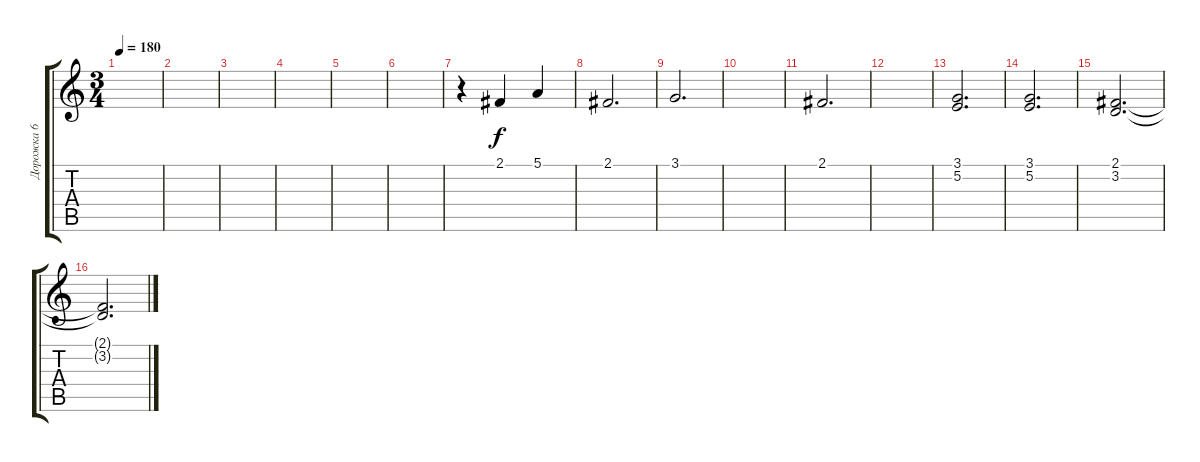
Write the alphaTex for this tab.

\track ("Дорожка 6" "Дорожка 6") {instrument vibraphone}
\staff {score tabs}
\tuning (E4 B3 G3 D3 A2 E2) {hide}
\ts (3 4)
\tempo 180
\clef g2
\ks c
|
|
|
|
|
|
r.4 2.1.4 5.1.4 |
2.1.2{d} |
3.1.2{d} |
|
2.1.2{d} |
|
(3.1 5.2).2{d} |
(3.1 5.2).2{d} |
(2.1 3.2).2{d} |
(2.1{t} 3.2{t}).2{d}
